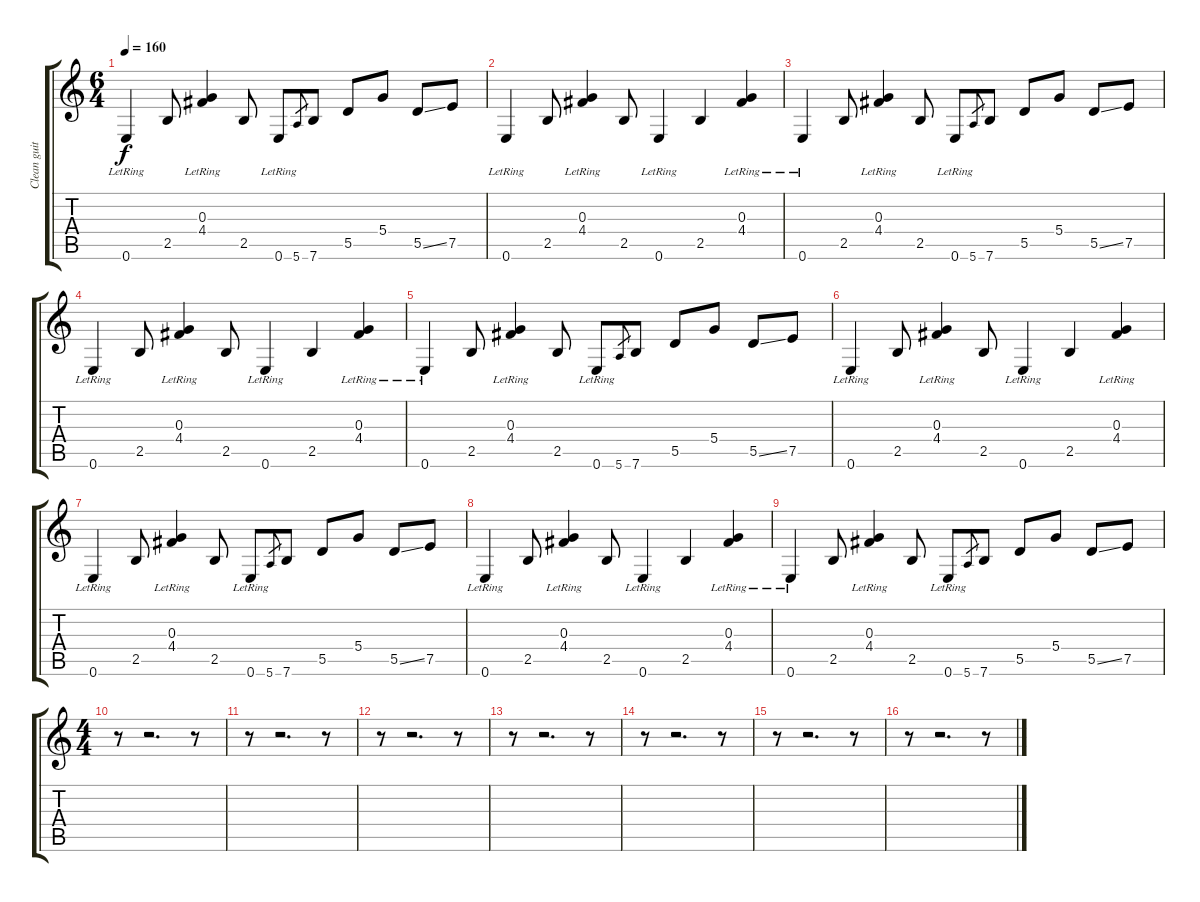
\track ("Clean guitar" "Clean guit") {instrument electricguitarjazz}
\staff {score tabs}
\tuning (E4 B3 G3 D3 A2 E2) {hide}
\ts (6 4)
\tempo 160
\clef g2
\ks c
0.6{lr}.4{dy f} 2.5.8 (0.3{lr} 4.4{lr}).4 2.5.8 0.6{lr}.8 5.6.8{gr} 7.6.8 5.5.8 5.4.8 5.5{ss}.8 7.5.8 |
0.6{lr}.4 2.5.8 (0.3{lr} 4.4{lr}).4 2.5.8 0.6{lr}.4 2.5.4 (0.3{lr} 4.4{lr}).4 |
0.6{lr}.4 2.5.8 (0.3{lr} 4.4{lr}).4 2.5.8 0.6{lr}.8 5.6.8{gr} 7.6.8 5.5.8 5.4.8 5.5{ss}.8 7.5.8 |
0.6{lr}.4 2.5.8 (0.3{lr} 4.4{lr}).4 2.5.8 0.6{lr}.4 2.5.4 (0.3{lr} 4.4{lr}).4 |
0.6{lr}.4 2.5.8 (0.3{lr} 4.4{lr}).4 2.5.8 0.6{lr}.8 5.6.8{gr} 7.6.8 5.5.8 5.4.8 5.5{ss}.8 7.5.8 |
0.6{lr}.4 2.5.8 (0.3{lr} 4.4{lr}).4 2.5.8 0.6{lr}.4 2.5.4 (0.3{lr} 4.4{lr}).4 |
0.6{lr}.4 2.5.8 (0.3{lr} 4.4{lr}).4 2.5.8 0.6{lr}.8 5.6.8{gr} 7.6.8 5.5.8 5.4.8 5.5{ss}.8 7.5.8 |
0.6{lr}.4 2.5.8 (0.3{lr} 4.4{lr}).4 2.5.8 0.6{lr}.4 2.5.4 (0.3{lr} 4.4{lr}).4 |
0.6{lr}.4 2.5.8 (0.3{lr} 4.4{lr}).4 2.5.8 0.6{lr}.8 5.6.8{gr} 7.6.8 5.5.8 5.4.8 5.5{ss}.8 7.5.8 |
\ts (4 4)
r.8 r.2{d} r.8 |
r.8 r.2{d} r.8 |
r.8 r.2{d} r.8 |
r.8 r.2{d} r.8 |
r.8 r.2{d} r.8 |
r.8 r.2{d} r.8 |
r.8 r.2{d} r.8
